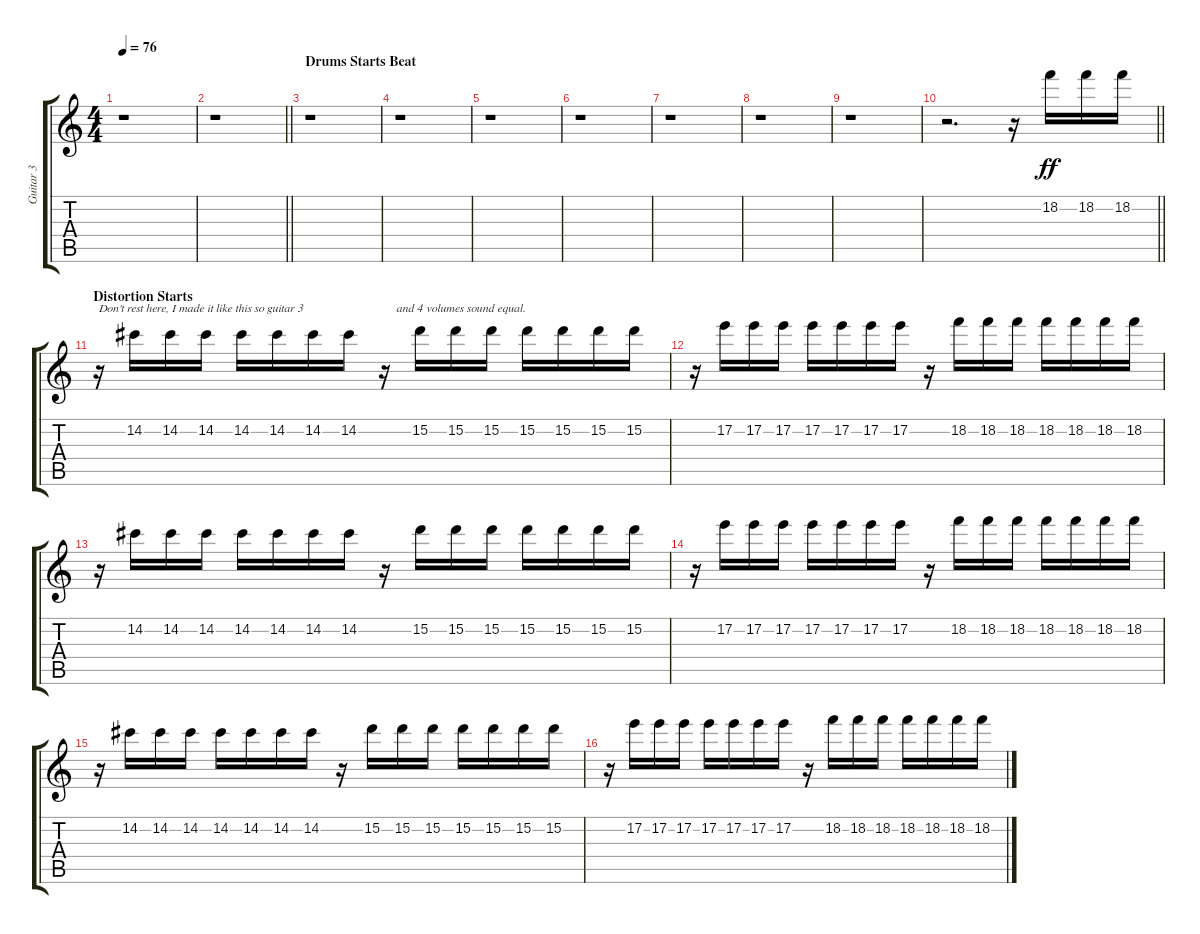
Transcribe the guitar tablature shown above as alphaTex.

\track ("Guitar 3" "Guitar 3") {instrument distortionguitar}
\staff {score tabs}
\tuning (E4 B3 G3 D3 A2 E2) {hide}
\ts (4 4)
\tempo 76
\clef g2
\ks c
r.1{dy ff} |
\barLineRight lightlight
r.1 |
\section ("" "Drums Starts Beat")
r.1 |
r.1 |
r.1 |
r.1 |
r.1 |
r.1 |
r.1 |
\barLineRight lightlight
r.2{d} r.16 18.2.16 18.2.16 18.2.16 |
\section ("" "Distortion Starts")
r.16{txt "Don't rest here, I made it like this so guitar 3"} 14.2.16 14.2.16 14.2.16 14.2.16 14.2.16 14.2.16 14.2.16 r.16{txt "    and 4 volumes sound equal."} 15.2.16 15.2.16 15.2.16 15.2.16 15.2.16 15.2.16 15.2.16 |
r.16 17.2.16 17.2.16 17.2.16 17.2.16 17.2.16 17.2.16 17.2.16 r.16 18.2.16 18.2.16 18.2.16 18.2.16 18.2.16 18.2.16 18.2.16 |
r.16 14.2.16 14.2.16 14.2.16 14.2.16 14.2.16 14.2.16 14.2.16 r.16 15.2.16 15.2.16 15.2.16 15.2.16 15.2.16 15.2.16 15.2.16 |
r.16 17.2.16 17.2.16 17.2.16 17.2.16 17.2.16 17.2.16 17.2.16 r.16 18.2.16 18.2.16 18.2.16 18.2.16 18.2.16 18.2.16 18.2.16 |
r.16 14.2.16 14.2.16 14.2.16 14.2.16 14.2.16 14.2.16 14.2.16 r.16 15.2.16 15.2.16 15.2.16 15.2.16 15.2.16 15.2.16 15.2.16 |
r.16 17.2.16 17.2.16 17.2.16 17.2.16 17.2.16 17.2.16 17.2.16 r.16 18.2.16 18.2.16 18.2.16 18.2.16 18.2.16 18.2.16 18.2.16
